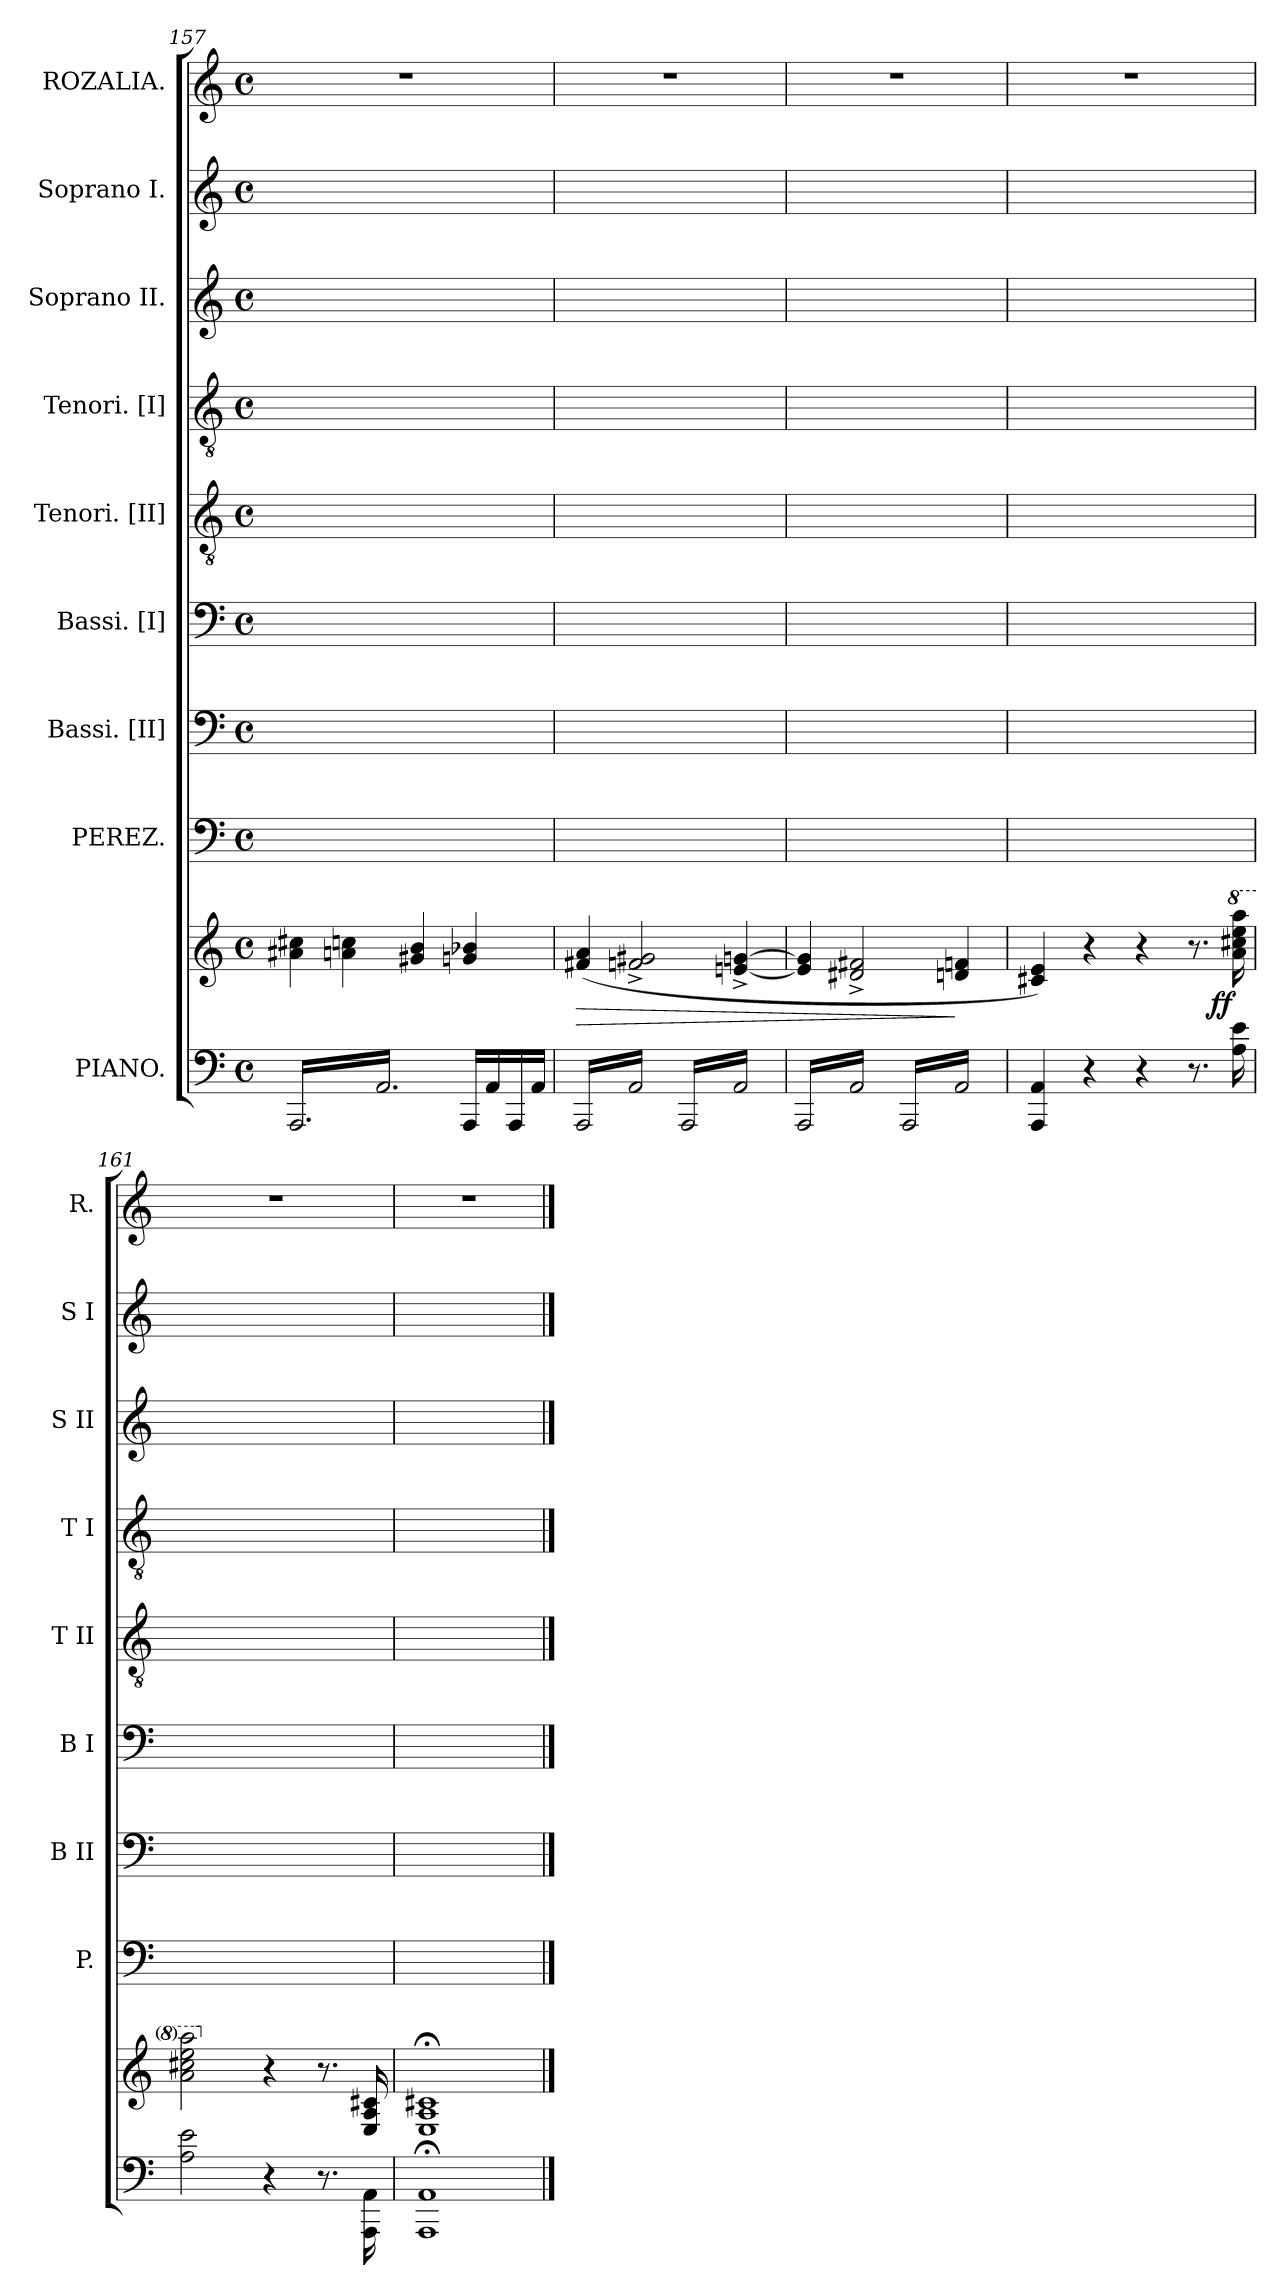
**kern	**kern	**dynam	**kern	**kern	**kern	**kern	**kern	**kern	**kern	**kern
*part9	*part9	*part9	*part8	*part7	*part6	*part5	*part4	*part3	*part2	*part1
*staff10	*staff9	*staff9/10	*staff8	*staff7	*staff6	*staff5	*staff4	*staff3	*staff2	*staff1
*I"PIANO.	*	*	*I"PEREZ.	*I"Bassi. [II]	*I"Bassi. [I]	*I"Tenori. [II]	*I"Tenori. [I]	*I"Soprano II.	*I"Soprano I.	*I"ROZALIA.
*	*	*	*I'P.	*I'B II	*I'B I	*I'T II	*I'T I	*I'S II	*I'S I	*I'R.
*clefF4	*clefG2	*	*clefF4	*clefF4	*clefF4	*clefGv2	*clefGv2	*clefG2	*clefG2	*clefG2
*k[]	*k[]	*	*k[]	*k[]	*k[]	*k[]	*k[]	*k[]	*k[]	*k[]
*C:	*C:	*	*C:	*C:	*C:	*C:	*C:	*C:	*C:	*C:
*M4/4	*M4/4	*	*M4/4	*M4/4	*M4/4	*M4/4	*M4/4	*M4/4	*M4/4	*M4/4
*met(c)	*met(c)	*	*met(c)	*met(c)	*met(c)	*met(c)	*met(c)	*met(c)	*met(c)	*met(c)
=157	=157	=157	=157	=157	=157	=157	=157	=157	=157	=157
*tremolo	*	*	*	*	*	*	*	*	*	*
16AAA/LL	4a#X\ 4cc#X\	.	1ryy	1ryy	1ryy	1ryy	1ryy	1ryy	1ryy	1r
16AA/	.	.	.	.	.	.	.	.	.	.
16AAA/	.	.	.	.	.	.	.	.	.	.
16AA/	.	.	.	.	.	.	.	.	.	.
16AAA/	4an\ 4ccn\	.	.	.	.	.	.	.	.	.
16AA/	.	.	.	.	.	.	.	.	.	.
16AAA/	.	.	.	.	.	.	.	.	.	.
16AA/	.	.	.	.	.	.	.	.	.	.
16AAA/	4g#X/ 4b/	.	.	.	.	.	.	.	.	.
16AA/	.	.	.	.	.	.	.	.	.	.
16AAA/	.	.	.	.	.	.	.	.	.	.
16AA/JJ	.	.	.	.	.	.	.	.	.	.
*Xtremolo	*	*	*	*	*	*	*	*	*	*
16AAA/LL	4gn/ 4b-X/	.	.	.	.	.	.	.	.	.
16AA/	.	.	.	.	.	.	.	.	.	.
16AAA/	.	.	.	.	.	.	.	.	.	.
16AA/JJ	.	.	.	.	.	.	.	.	.	.
=158	=158	=158	=158	=158	=158	=158	=158	=158	=158	=158
*tremolo	*	*	*	*	*	*	*	*	*	*
16AAA/LL	(>4f#X/ 4a/	>	1ryy	1ryy	1ryy	1ryy	1ryy	1ryy	1ryy	1r
16AA/	.	.	.	.	.	.	.	.	.	.
16AAA/	.	.	.	.	.	.	.	.	.	.
16AA/	.	.	.	.	.	.	.	.	.	.
16AAA/	2fn^>/ 2g#X^>/	.	.	.	.	.	.	.	.	.
16AA/	.	.	.	.	.	.	.	.	.	.
16AAA/	.	.	.	.	.	.	.	.	.	.
16AA/JJ	.	.	.	.	.	.	.	.	.	.
16AAA/LL	.	.	.	.	.	.	.	.	.	.
16AA/	.	.	.	.	.	.	.	.	.	.
16AAA/	.	.	.	.	.	.	.	.	.	.
16AA/	.	.	.	.	.	.	.	.	.	.
16AAA/	[4en^>/ [4gn^>/	.	.	.	.	.	.	.	.	.
16AA/	.	.	.	.	.	.	.	.	.	.
16AAA/	.	.	.	.	.	.	.	.	.	.
16AA/JJ	.	.	.	.	.	.	.	.	.	.
=159	=159	=159	=159	=159	=159	=159	=159	=159	=159	=159
16AAA/LL	4e]/ 4g]/	.	1ryy	1ryy	1ryy	1ryy	1ryy	1ryy	1ryy	1r
16AA/	.	.	.	.	.	.	.	.	.	.
16AAA/	.	.	.	.	.	.	.	.	.	.
16AA/	.	.	.	.	.	.	.	.	.	.
16AAA/	2d#X^>/ 2f#X^>/	.	.	.	.	.	.	.	.	.
16AA/	.	.	.	.	.	.	.	.	.	.
16AAA/	.	.	.	.	.	.	.	.	.	.
16AA/JJ	.	.	.	.	.	.	.	.	.	.
16AAA/LL	.	.	.	.	.	.	.	.	.	.
16AA/	.	.	.	.	.	.	.	.	.	.
16AAA/	.	.	.	.	.	.	.	.	.	.
16AA/	.	.	.	.	.	.	.	.	.	.
16AAA/	4dn/ 4fn/	]	.	.	.	.	.	.	.	.
16AA/	.	.	.	.	.	.	.	.	.	.
16AAA/	.	.	.	.	.	.	.	.	.	.
16AA/JJ	.	.	.	.	.	.	.	.	.	.
*Xtremolo	*	*	*	*	*	*	*	*	*	*
=160	=160	=160	=160	=160	=160	=160	=160	=160	=160	=160
4AAA/ 4AA/	4c#X/ 4e/)	.	1ryy	1ryy	1ryy	1ryy	1ryy	1ryy	1ryy	1r
.	.	.	.	.	.	.	.	.	.	.
.	.	.	.	.	.	.	.	.	.	.
.	.	.	.	.	.	.	.	.	.	.
4r	4r	.	.	.	.	.	.	.	.	.
4r	4r	.	.	.	.	.	.	.	.	.
8.r	8.r	.	.	.	.	.	.	.	.	.
*	*8va	*	*	*	*	*	*	*	*	*
!	!	!LO:DY:b:rj	!	!	!	!	!	!	!	!
16A\ 16e\	16aa\ 16ccc#X\ 16eee\ 16aaa\	ff	.	.	.	.	.	.	.	.
=161	=161	=161	=161	=161	=161	=161	=161	=161	=161	=161
2A\ 2e\	2aa\ 2ccc#X\ 2eee\ 2aaa\	.	1ryy	1ryy	1ryy	1ryy	1ryy	1ryy	1ryy	1r
*	*X8va	*	*	*	*	*	*	*	*	*
4r	4r	.	.	.	.	.	.	.	.	.
8.r	8.r	.	.	.	.	.	.	.	.	.
16AAA\ 16AA\	16E/ 16A/ 16c#X/	.	.	.	.	.	.	.	.	.
=162	=162	=162	=162	=162	=162	=162	=162	=162	=162	=162
1AAA;\ 1AA;\	1E;</ 1A;</ 1c#X;</	.	1ryy	1ryy	1ryy	1ryy	1ryy	1ryy	1ryy	1r
==	==	==	==	==	==	==	==	==	==	==
*-	*-	*-	*-	*-	*-	*-	*-	*-	*-	*-
